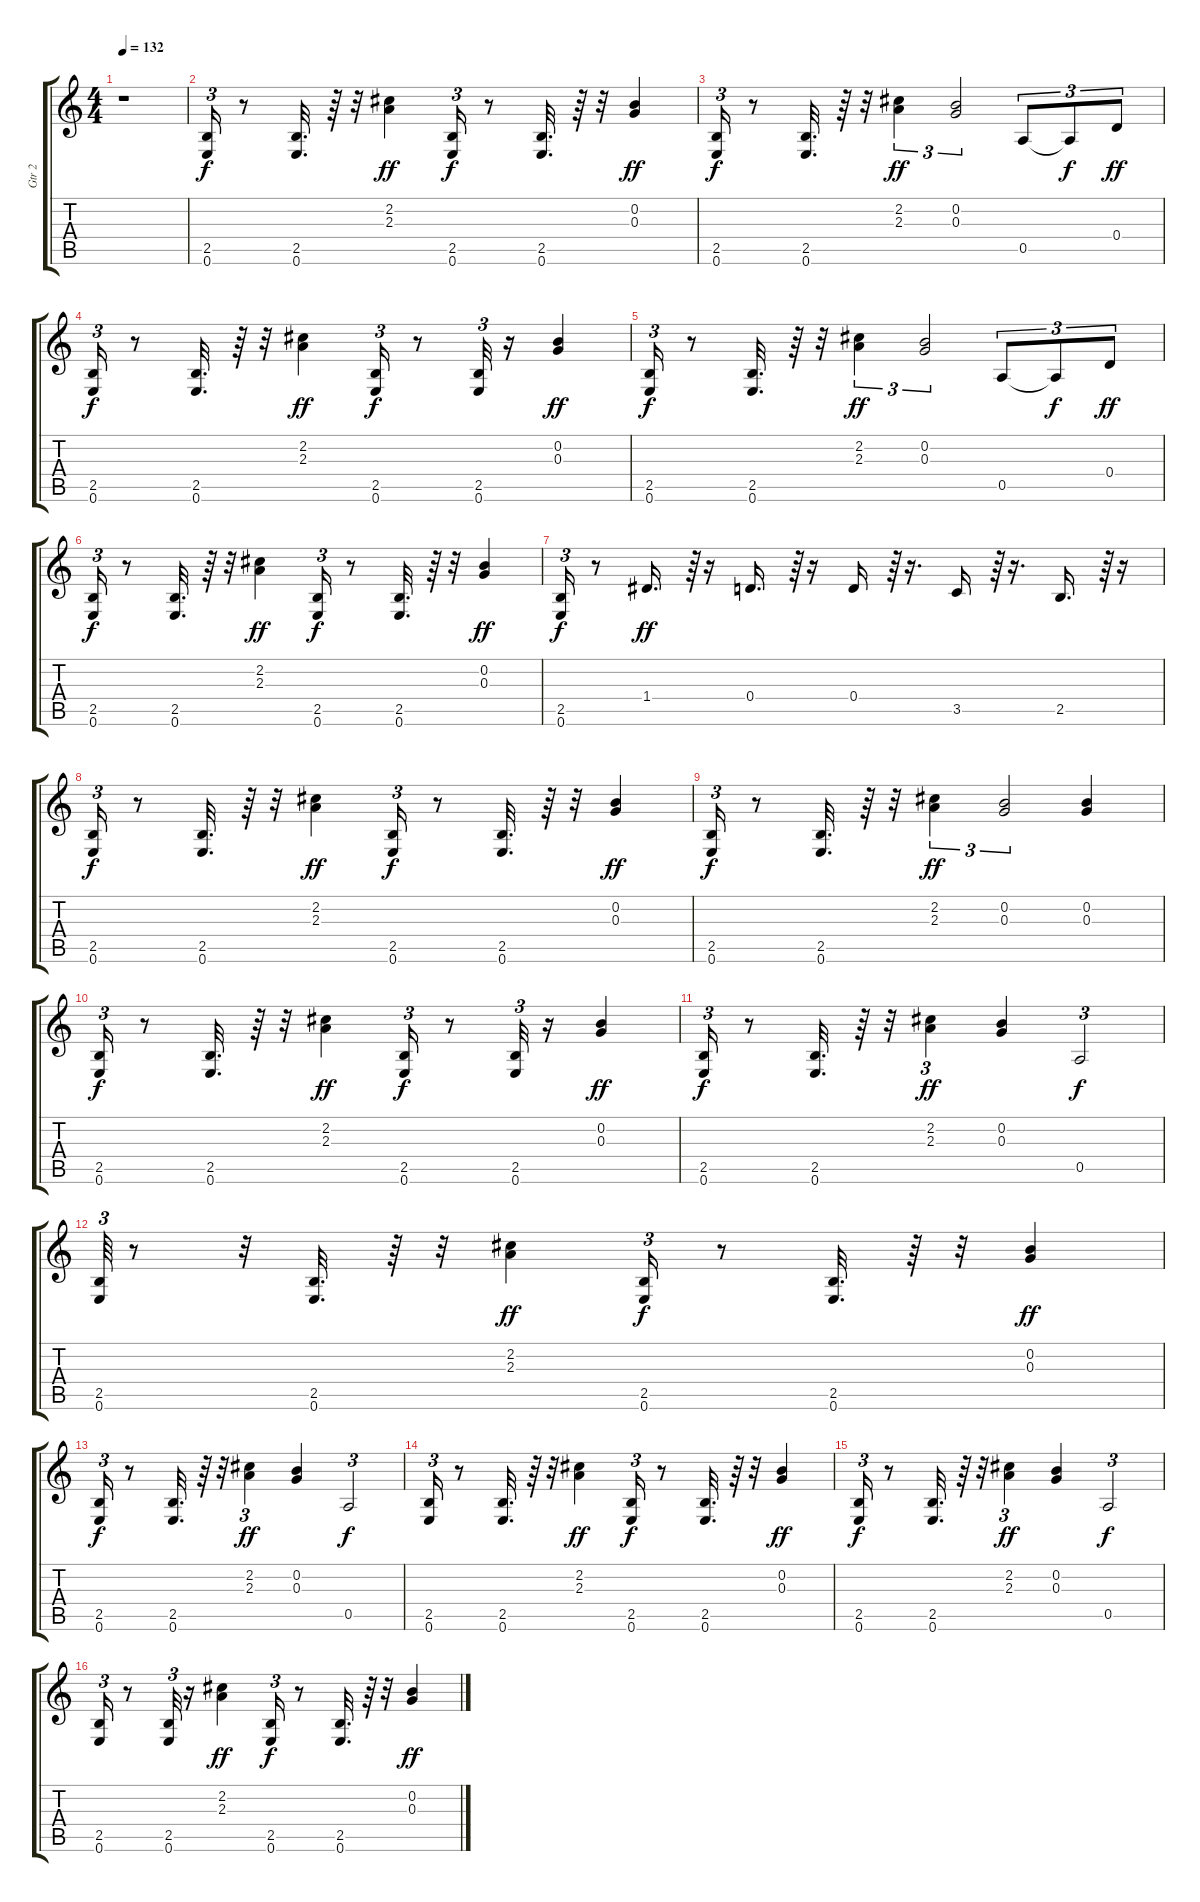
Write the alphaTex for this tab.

\track ("Gtr 2" "Gtr 2") {instrument overdrivenguitar}
\staff {score tabs}
\tuning (E4 B3 G3 D3 A2 E2) {hide}
\ts (4 4)
\tempo 132
\clef g2
\ks c
r.1{dy f} |
(2.5 0.6).16{tu (3 2)} r.8 (2.5 0.6).32{d} r.64 r.32 (2.2 2.3).4{dy ff} (2.5 0.6).16{tu (3 2) dy f} r.8 (2.5 0.6).32{d} r.64 r.32 (0.2 0.3).4{dy ff} |
(2.5 0.6).16{tu (3 2) dy f} r.8 (2.5 0.6).32{d} r.64 r.32 (2.2 2.3).4{tu (3 2) dy ff} (0.2 0.3).2{tu (3 2)} 0.5.8{tu (3 2)} 0.5{t}.8{tu (3 2) dy f} 0.4.8{tu (3 2) dy ff} |
(2.5 0.6).16{tu (3 2) dy f} r.8 (2.5 0.6).32{d} r.64 r.32 (2.2 2.3).4{dy ff} (2.5 0.6).16{tu (3 2) dy f} r.8 (2.5 0.6).32{tu (3 2)} r.16 (0.2 0.3).4{dy ff} |
(2.5 0.6).16{tu (3 2) dy f} r.8 (2.5 0.6).32{d} r.64 r.32 (2.2 2.3).4{tu (3 2) dy ff} (0.2 0.3).2{tu (3 2)} 0.5.8{tu (3 2)} 0.5{t}.8{tu (3 2) dy f} 0.4.8{tu (3 2) dy ff} |
(2.5 0.6).16{tu (3 2) dy f} r.8 (2.5 0.6).32{d} r.64 r.32 (2.2 2.3).4{dy ff} (2.5 0.6).16{tu (3 2) dy f} r.8 (2.5 0.6).32{d} r.64 r.32 (0.2 0.3).4{dy ff} |
(2.5 0.6).16{tu (3 2) dy f} r.8 1.4.16{d dy ff} r.64{tu (3 2)} r.16 0.4.16{d} r.64{tu (3 2)} r.16 0.4.16 r.64{tu (3 2)} r.16{d} 3.5.16 r.64{tu (3 2)} r.16{d} 2.5.16{d} r.64{tu (3 2)} r.16 |
(2.5 0.6).16{tu (3 2) dy f} r.8 (2.5 0.6).32{d} r.64 r.32 (2.2 2.3).4{dy ff} (2.5 0.6).16{tu (3 2) dy f} r.8 (2.5 0.6).32{d} r.64 r.32 (0.2 0.3).4{dy ff} |
(2.5 0.6).16{tu (3 2) dy f} r.8 (2.5 0.6).32{d} r.64 r.32 (2.2 2.3).4{tu (3 2) dy ff} (0.2 0.3).2{tu (3 2)} (0.2 0.3).4 |
(2.5 0.6).16{tu (3 2) dy f} r.8 (2.5 0.6).32{d} r.64 r.32 (2.2 2.3).4{dy ff} (2.5 0.6).16{tu (3 2) dy f} r.8 (2.5 0.6).32{tu (3 2)} r.16 (0.2 0.3).4{dy ff} |
(2.5 0.6).16{tu (3 2) dy f} r.8 (2.5 0.6).32{d} r.64 r.32 (2.2 2.3).4{tu (3 2) dy ff} (0.2 0.3).4 0.5.2{tu (3 2) dy f} |
(2.5 0.6).64{tu (3 2)} r.8 r.32 (2.5 0.6).32{d} r.64 r.32 (2.2 2.3).4{dy ff} (2.5 0.6).16{tu (3 2) dy f} r.8 (2.5 0.6).32{d} r.64 r.32 (0.2 0.3).4{dy ff} |
(2.5 0.6).16{tu (3 2) dy f} r.8 (2.5 0.6).32{d} r.64 r.32 (2.2 2.3).4{tu (3 2) dy ff} (0.2 0.3).4 0.5.2{tu (3 2) dy f} |
(2.5 0.6).16{tu (3 2)} r.8 (2.5 0.6).32{d} r.64 r.32 (2.2 2.3).4{dy ff} (2.5 0.6).16{tu (3 2) dy f} r.8 (2.5 0.6).32{d} r.64 r.32 (0.2 0.3).4{dy ff} |
(2.5 0.6).16{tu (3 2) dy f} r.8 (2.5 0.6).32{d} r.64 r.32 (2.2 2.3).4{tu (3 2) dy ff} (0.2 0.3).4 0.5.2{tu (3 2) dy f} |
(2.5 0.6).16{tu (3 2)} r.8 (2.5 0.6).32{tu (3 2)} r.16 (2.2 2.3).4{dy ff} (2.5 0.6).16{tu (3 2) dy f} r.8 (2.5 0.6).32{d} r.64 r.32 (0.2 0.3).4{dy ff}
